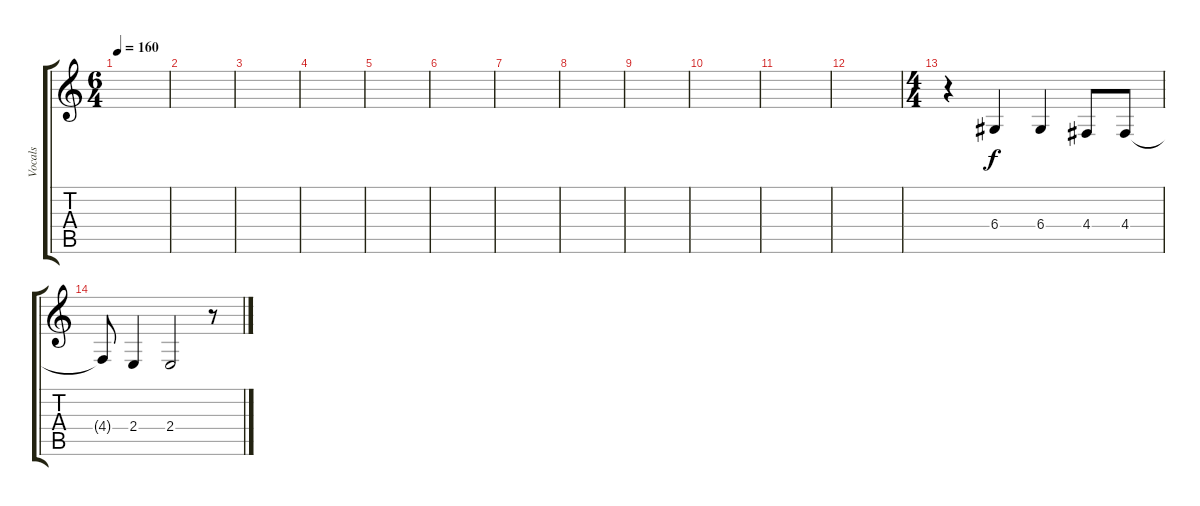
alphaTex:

\track ("Vocals" "Vocals") {instrument choiraahs}
\staff {score tabs}
\tuning (E4 B3 G3 D3 A2 E2) {hide}
\ts (6 4)
\tempo 160
\clef g2
\ks c
|
|
|
|
|
|
|
|
|
|
|
|
\ts (4 4)
r.4{volume 14 balance 8 instrument choiraahs} 6.4.4 6.4.4 4.4.8 4.4.8 |
4.4{t}.8 2.4.4 2.4.2 r.8
